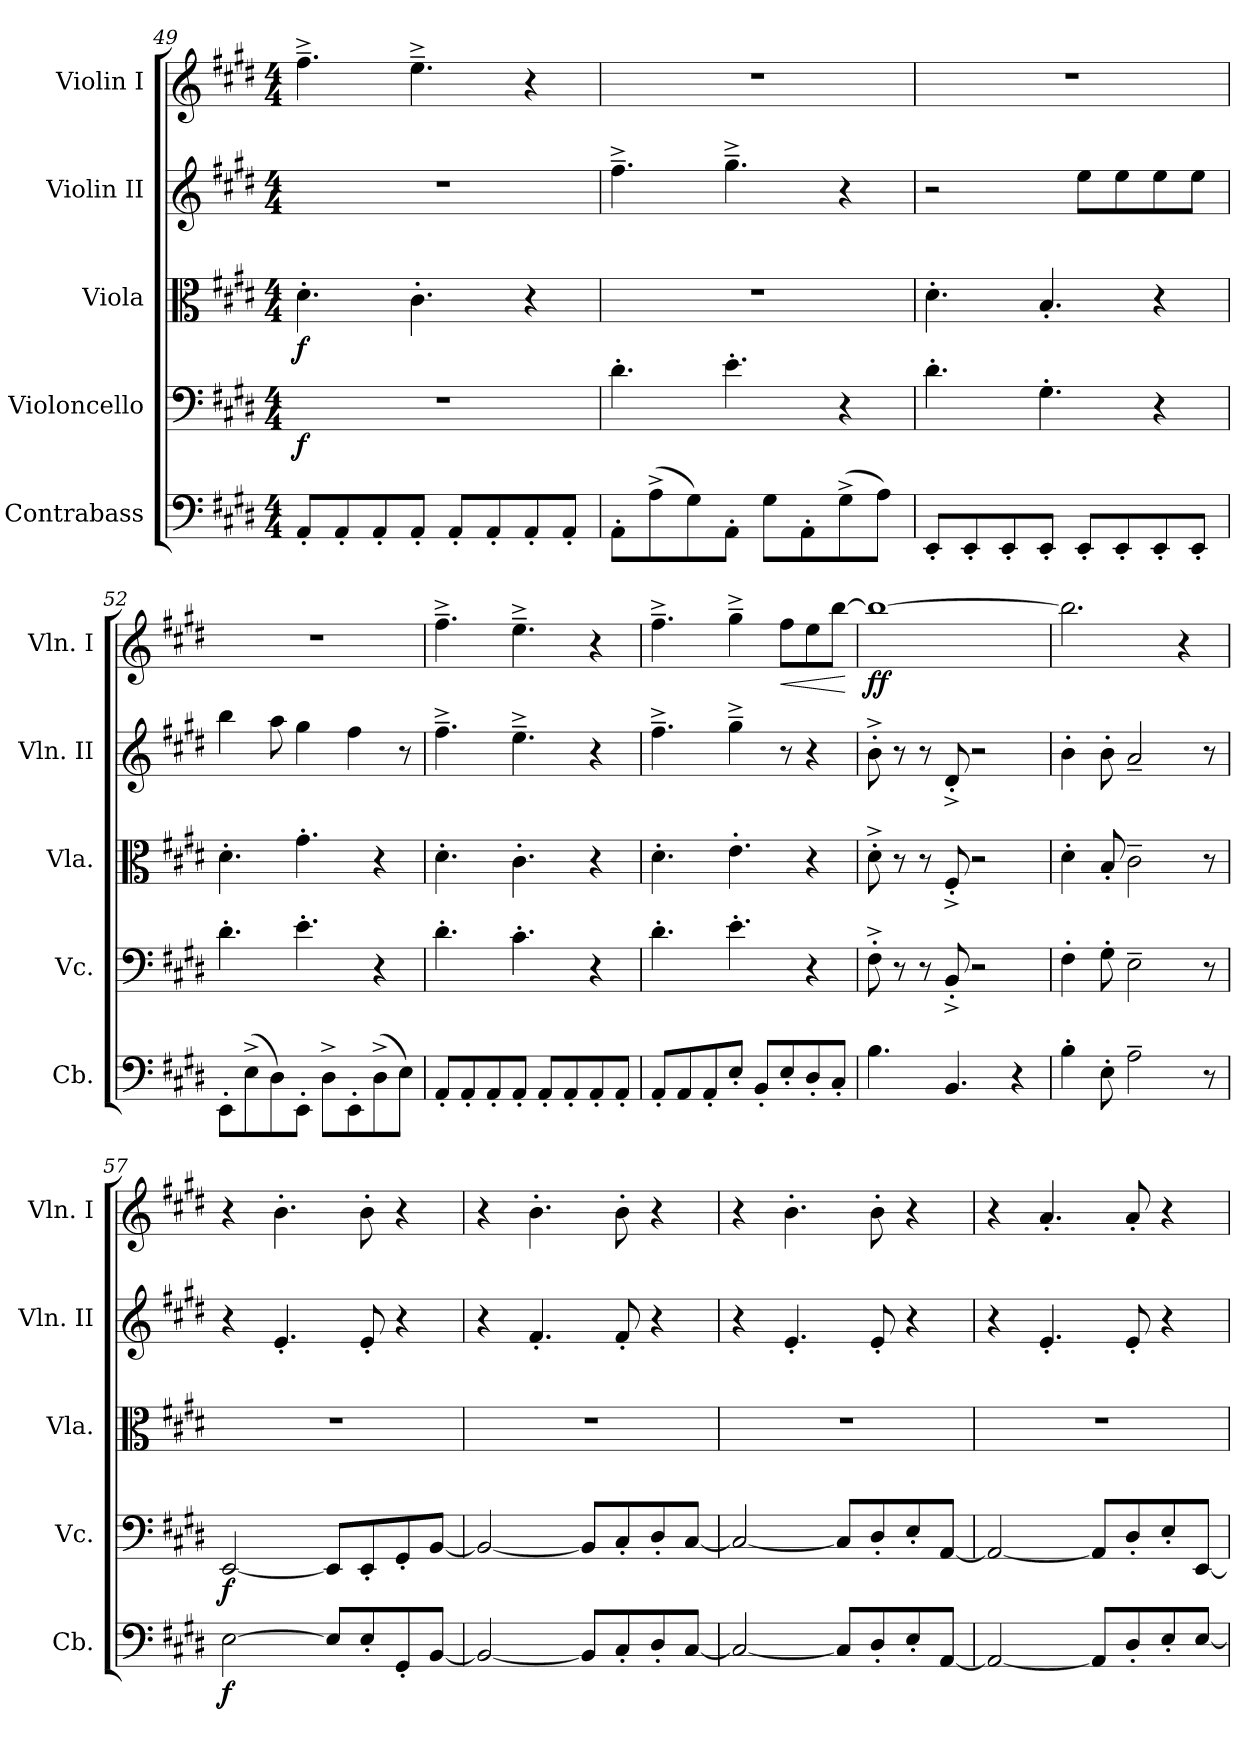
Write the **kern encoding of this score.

**kern	**dynam	**kern	**dynam	**kern	**dynam	**kern	**kern	**dynam
*part5	*part5	*part4	*part4	*part3	*part3	*part2	*part1	*part1
*staff5	*staff5	*staff4	*staff4	*staff3	*staff3	*staff2	*staff1	*staff1
*I"Contrabass	*	*I"Violoncello	*	*I"Viola	*	*I"Violin II	*I"Violin I	*
*I'Cb.	*	*I'Vc.	*	*I'Vla.	*	*I'Vln. II	*I'Vln. I	*
!!LO:PB:g=z
*clefF4	*	*clefF4	*	*clefC3	*	*clefG2	*clefG2	*
*ITrd7c12	*	*	*	*	*	*	*	*
*k[f#c#g#d#]	*	*k[f#c#g#d#]	*	*k[f#c#g#d#]	*	*k[f#c#g#d#]	*k[f#c#g#d#]	*
*M4/4	*	*M4/4	*	*M4/4	*	*M4/4	*M4/4	*
=49	=49	=49	=49	=49	=49	=49	=49	=49
!	!	!	!LO:DY:b	!	!LO:DY:b	!	!	!
8AAA'/L	.	1r	f	4.d#'\	f	1r	4.ff#~^\	.
8AAA'/	.	.	.	.	.	.	.	.
8AAA'/	.	.	.	.	.	.	.	.
8AAA'/J	.	.	.	4.c#'\	.	.	4.ee~^\	.
8AAA'/L	.	.	.	.	.	.	.	.
8AAA'/	.	.	.	.	.	.	.	.
8AAA'/	.	.	.	4r	.	.	4r	.
8AAA'/J	.	.	.	.	.	.	.	.
=50	=50	=50	=50	=50	=50	=50	=50	=50
8AAA'\L	.	4.d#'\	.	1r	.	4.ff#~^\	1r	.
(>8AA^\	.	.	.	.	.	.	.	.
8GG#\)	.	.	.	.	.	.	.	.
8AAA'\J	.	4.e'\	.	.	.	4.gg#~^\	.	.
8GG#\L	.	.	.	.	.	.	.	.
8AAA'\	.	.	.	.	.	.	.	.
(>8GG#^\	.	4r	.	.	.	4r	.	.
8AA\J)	.	.	.	.	.	.	.	.
=51	=51	=51	=51	=51	=51	=51	=51	=51
8EEE'/L	.	4.d#'\	.	4.d#'\	.	2r	1r	.
8EEE'/	.	.	.	.	.	.	.	.
8EEE'/	.	.	.	.	.	.	.	.
8EEE'/J	.	4.G#'\	.	4.B'/	.	.	.	.
8EEE'/L	.	.	.	.	.	8ee\L	.	.
8EEE'/	.	.	.	.	.	8ee\	.	.
8EEE'/	.	4r	.	4r	.	8ee\	.	.
8EEE'/J	.	.	.	.	.	8ee\J	.	.
=52	=52	=52	=52	=52	=52	=52	=52	=52
8EEE'\L	.	4.d#'\	.	4.d#'\	.	4bb\	1r	.
(>8EE^\	.	.	.	.	.	.	.	.
8DD#\)	.	.	.	.	.	8aa\	.	.
8EEE'\J	.	4.e'\	.	4.g#'\	.	4gg#\	.	.
8DD#^\L	.	.	.	.	.	.	.	.
8EEE'\	.	.	.	.	.	4ff#\	.	.
(>8DD#^\	.	4r	.	4r	.	.	.	.
8EE\J)	.	.	.	.	.	8r	.	.
!!LO:LB:g=z
=53	=53	=53	=53	=53	=53	=53	=53	=53
8AAA'/L	.	4.d#'\	.	4.d#'\	.	4.ff#~^\	4.ff#~^\	.
8AAA'/	.	.	.	.	.	.	.	.
8AAA'/	.	.	.	.	.	.	.	.
8AAA'/J	.	4.c#'\	.	4.c#'\	.	4.ee~^\	4.ee~^\	.
8AAA'/L	.	.	.	.	.	.	.	.
8AAA'/	.	.	.	.	.	.	.	.
8AAA'/	.	4r	.	4r	.	4r	4r	.
8AAA'/J	.	.	.	.	.	.	.	.
=54	=54	=54	=54	=54	=54	=54	=54	=54
8AAA'/L	.	4.d#'\	.	4.d#'\	.	4.ff#~^\	4.ff#~^\	.
8AAA/	.	.	.	.	.	.	.	.
8AAA'/	.	.	.	.	.	.	.	.
8EE'/J	.	4.e'\	.	4.e'\	.	4gg#~^\	4gg#~^\	.
8BBB'/L	.	.	.	.	.	.	.	.
!	!	!	!	!	!	!	!	!LO:HP:b
8EE'/	.	.	.	.	.	8r	8ff#\L	<
8DD#'/	.	4r	.	4r	.	4r	8ee\	.
8CC#'/J	.	.	.	.	.	.	[8bb\J	.
.	.	.	.	.	.	.	.	[
=55	=55	=55	=55	=55	=55	=55	=55	=55
!	!	!	!	!	!	!	!	!LO:DY:b
4.BB\	.	8F#'^\	.	8d#'^\	.	8b'^\	1bb_	ff
.	.	8r	.	8r	.	8r	.	.
.	.	8r	.	8r	.	8r	.	.
4.BBB/	.	8BB'^/	.	8F#'^/	.	8d#'^/	.	.
.	.	2r	.	2r	.	2r	.	.
4r	.	.	.	.	.	.	.	.
=56	=56	=56	=56	=56	=56	=56	=56	=56
4BB'\	.	4F#'\	.	4d#'\	.	4b'\	2.bb\]	.
8EE'\	.	8G#'\	.	8B'/	.	8b'\	.	.
2AA~\	.	2E~\	.	2c#~\	.	2a~/	.	.
.	.	.	.	.	.	.	4r	.
8r	.	8r	.	8r	.	8r	.	.
=57	=57	=57	=57	=57	=57	=57	=57	=57
!	!LO:DY:b	!	!LO:DY:b	!	!	!	!	!
[2EE\	f	[2EE/	f	1r	.	4r	4r	.
.	.	.	.	.	.	4.e'/	4.b'\	.
8EE/L]	.	8EE/L]	.	.	.	.	.	.
8EE'/	.	8EE'/	.	.	.	8e'/	8b'\	.
8GGG#'/	.	8GG#'/	.	.	.	4r	4r	.
[8BBB/J	.	[8BB/J	.	.	.	.	.	.
!!LO:PB:g=z
=58	=58	=58	=58	=58	=58	=58	=58	=58
2BBB/_	.	2BB/_	.	1r	.	4r	4r	.
.	.	.	.	.	.	4.f#'/	4.b'\	.
8BBB/L]	.	8BB/L]	.	.	.	.	.	.
8CC#'/	.	8C#'/	.	.	.	8f#'/	8b'\	.
8DD#'/	.	8D#'/	.	.	.	4r	4r	.
[8CC#/J	.	[8C#/J	.	.	.	.	.	.
=59	=59	=59	=59	=59	=59	=59	=59	=59
2CC#/_	.	2C#/_	.	1r	.	4r	4r	.
.	.	.	.	.	.	4.e'/	4.b'\	.
8CC#/L]	.	8C#/L]	.	.	.	.	.	.
8DD#'/	.	8D#'/	.	.	.	8e'/	8b'\	.
8EE'/	.	8E'/	.	.	.	4r	4r	.
[8AAA/J	.	[8AA/J	.	.	.	.	.	.
=60	=60	=60	=60	=60	=60	=60	=60	=60
2AAA/_	.	2AA/_	.	1r	.	4r	4r	.
.	.	.	.	.	.	4.e'/	4.a'/	.
8AAA/L]	.	8AA/L]	.	.	.	.	.	.
8DD#'/	.	8D#'/	.	.	.	8e'/	8a'/	.
8EE'/	.	8E'/	.	.	.	4r	4r	.
[8EE/J	.	[8EE/J	.	.	.	.	.	.
=	=	=	=	=	=	=	=	=
*-	*-	*-	*-	*-	*-	*-	*-	*-
